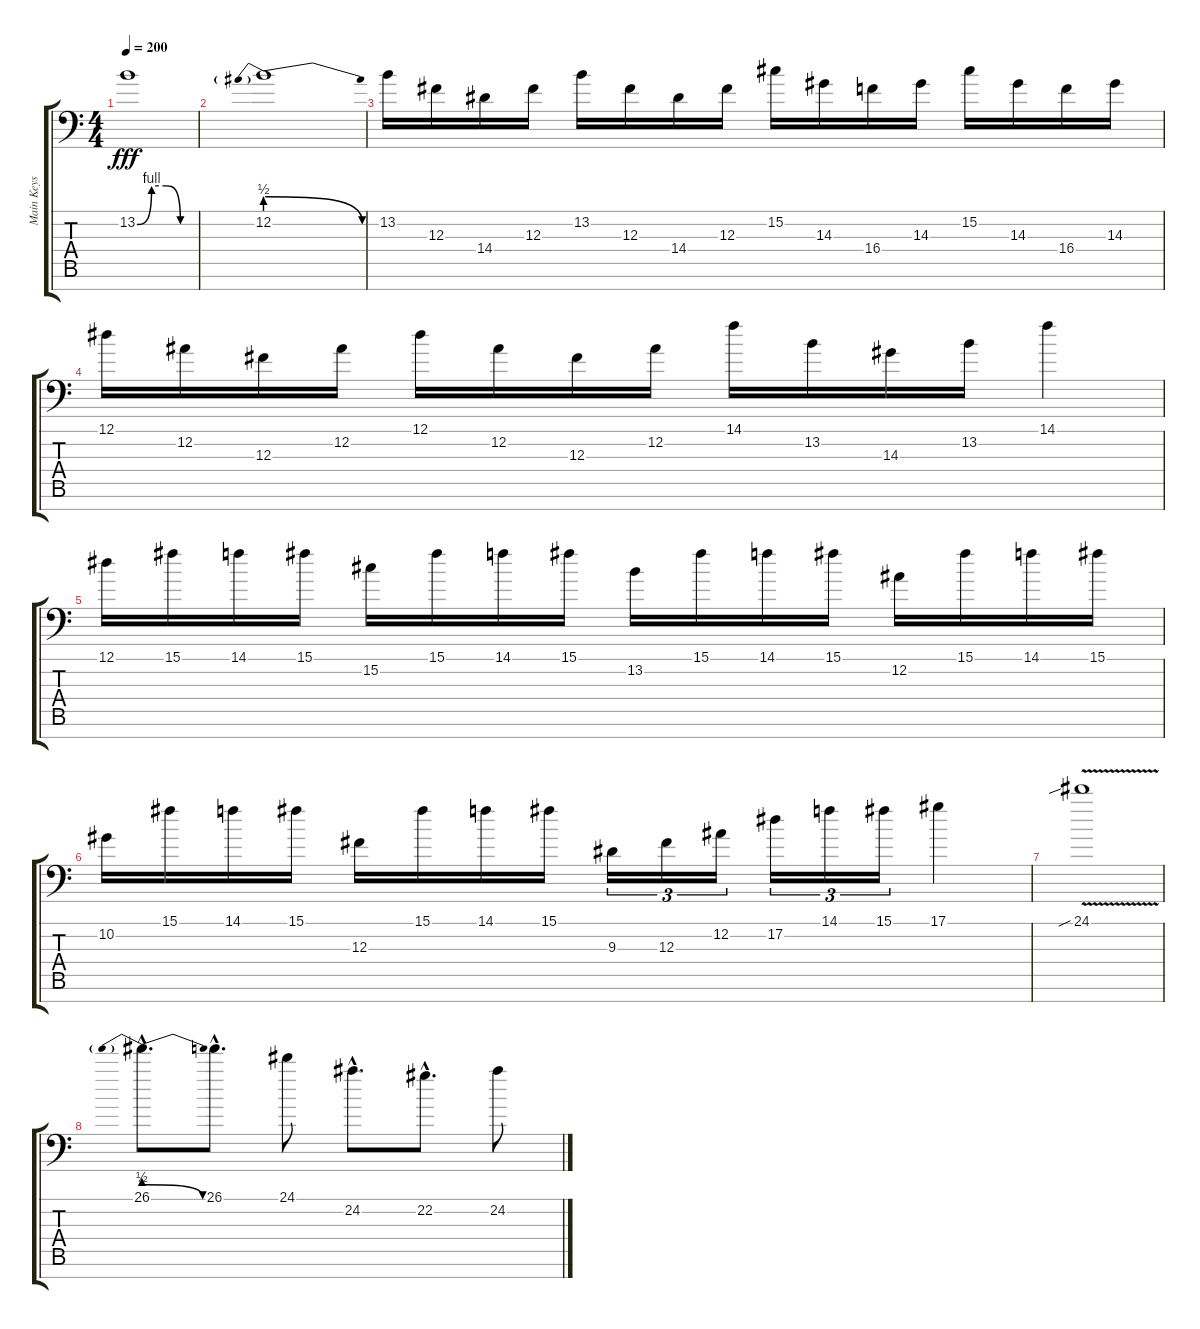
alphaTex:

\track ("Main Keys " "Main Keys ") {instrument orchestrahit}
\staff {score tabs}
\tuning (Eb4 Bb3 Gb3 Db3 Ab2 Eb2 Eb1) {hide}
\ts (4 4)
\tempo 200
\clef f4
\ks c
13.2{be (custom 0 0 15 4 30 4 45 0 60 0)}.1{dy fff} |
12.2{be (prebendrelease 0 2 60 0)}.1 |
13.2.16 12.3.16 14.4.16 12.3.16 13.2.16 12.3.16 14.4.16 12.3.16 15.2.16 14.3.16 16.4.16 14.3.16 15.2.16 14.3.16 16.4.16 14.3.16 |
12.1.16 12.2.16 12.3.16 12.2.16 12.1.16 12.2.16 12.3.16 12.2.16 14.1.16 13.2.16 14.3.16 13.2.16 14.1.4 |
12.1.16 15.1.16 14.1.16 15.1.16 15.2.16 15.1.16 14.1.16 15.1.16 13.2.16 15.1.16 14.1.16 15.1.16 12.2.16 15.1.16 14.1.16 15.1.16 |
10.2.16 15.1.16 14.1.16 15.1.16 12.3.16 15.1.16 14.1.16 15.1.16 9.3.16{tu (3 2)} 12.3.16{tu (3 2)} 12.2.16{tu (3 2)} 17.2.16{tu (3 2)} 14.1.16{tu (3 2)} 15.1.16{tu (3 2)} 17.1.4 |
24.1{v sib}.1 |
26.1{be (prebendrelease 0 2 60 0) hac}.8{d} 26.1{hac}.8{d} 24.1.8 24.2{hac}.8{d} 22.2{hac}.8{d} 24.2.8
